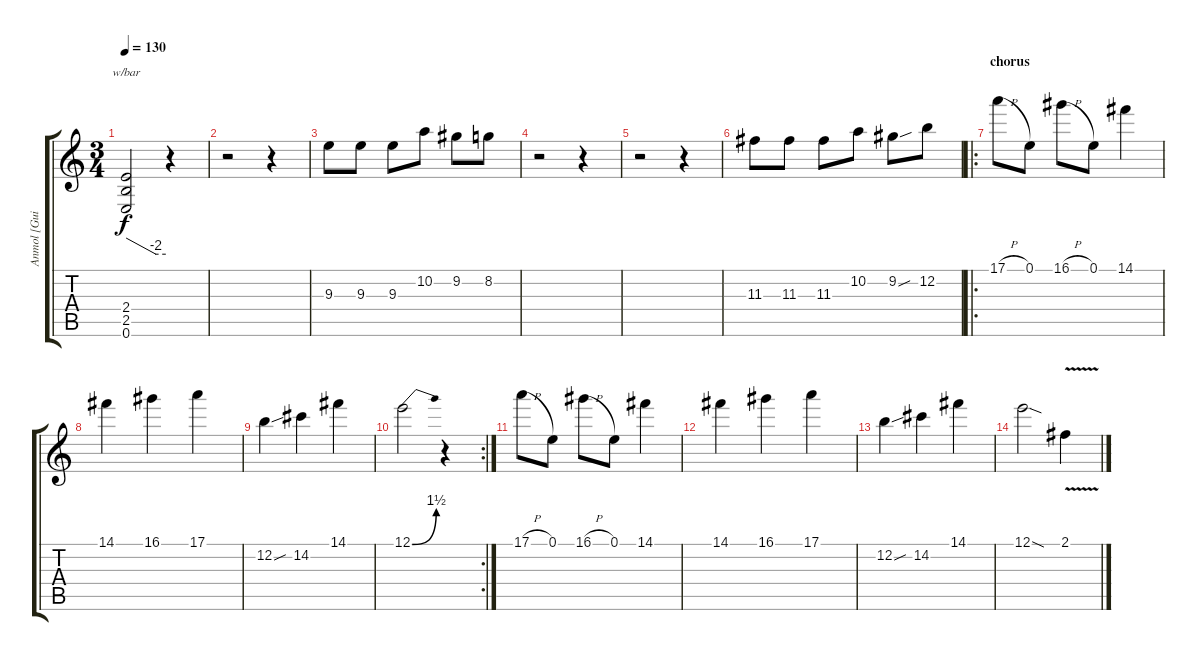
\track ("Anmol [Guitar 1]" "Anmol [Gui") {instrument overdrivenguitar}
\staff {score tabs}
\tuning (E4 B3 G3 D3 A2 E2) {hide}
\ts (3 4)
\tempo 130
\clef g2
\ks c
(2.4 2.5 0.6).2{tbe (custom default 0 0 45 -8 60 -8) dy f} r.4 |
r.2 r.4 |
9.3.8 9.3.8 9.3.8 10.2.8 9.2.8 8.2.8 |
r.2 r.4 |
r.2 r.4 |
11.3.8 11.3.8 11.3.8 10.2.8 9.2{sou}.8 12.2.8 |
\ro
\section ("" "chorus")
17.1{h}.8 0.1.8 16.1{h}.8 0.1.8 14.1.4 |
14.1.4 16.1.4 17.1.4 |
12.2{sou}.4 14.2.4 14.1.4 |
\rc 2
12.1{be (bend 0 0 60 6)}.2 r.4 |
17.1{h}.8 0.1.8 16.1{h}.8 0.1.8 14.1.4 |
14.1.4 16.1.4 17.1.4 |
12.2{sou}.4 14.2.4 14.1.4 |
12.1{sod}.2 2.1{v}.4
